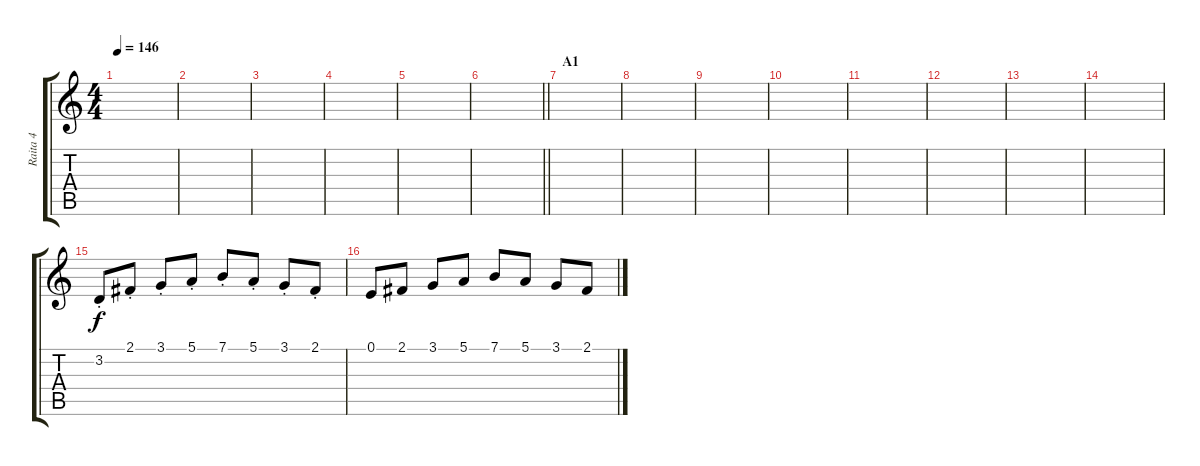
\track ("Raita 4" "Raita 4") {instrument kalimba}
\staff {score tabs}
\tuning (E4 B3 G3 D3 A2 E2) {hide}
\ts (4 4)
\tempo 146
\clef g2
\ks c
|
|
|
|
|
\barLineRight lightlight
|
\section ("" "A1")
|
|
|
|
|
|
|
|
3.2{st}.8 2.1{st}.8 3.1{st}.8 5.1{st}.8 7.1{st}.8 5.1{st}.8 3.1{st}.8 2.1{st}.8 |
0.1.8 2.1.8 3.1.8 5.1.8 7.1.8 5.1.8 3.1.8 2.1.8
